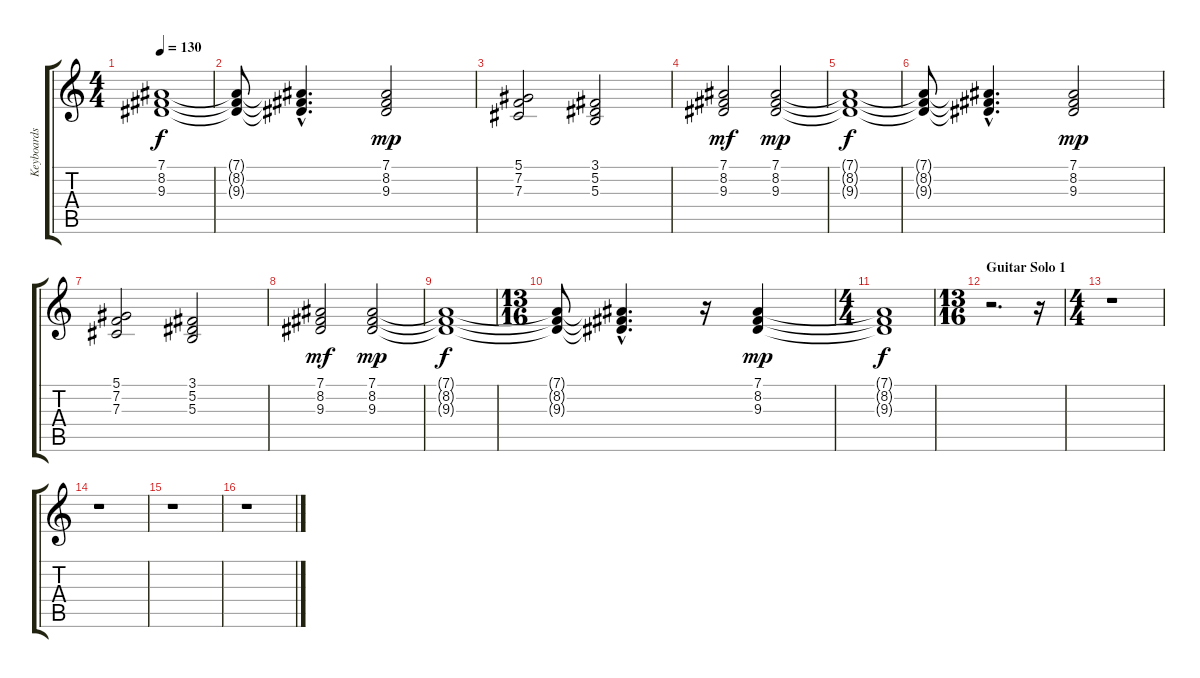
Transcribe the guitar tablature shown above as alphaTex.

\track ("Keyboards" "Keyboards") {instrument synthstrings2}
\staff {score tabs}
\tuning (Eb4 Bb3 Gb3 Db3 Ab2 Eb2) {hide}
\ts (4 4)
\tempo 130
\clef g2
\ks c
(7.1{t} 8.2{t} 9.3{t}).1{dy f} |
(7.1{t} 8.2{t} 9.3{t}).8 (7.1{hac t} 8.2{hac t} 9.3{hac t}).4{d} (7.1 8.2 9.3).2{dy mp} |
(5.1 7.2 7.3).2 (3.1 5.2 5.3).2 |
(7.1 8.2 9.3).2{dy mf} (7.1 8.2 9.3).2{dy mp} |
(7.1{t} 8.2{t} 9.3{t}).1{dy f} |
(7.1{t} 8.2{t} 9.3{t}).8 (7.1{hac t} 8.2{hac t} 9.3{hac t}).4{d} (7.1 8.2 9.3).2{dy mp} |
(5.1 7.2 7.3).2 (3.1 5.2 5.3).2 |
(7.1 8.2 9.3).2{dy mf} (7.1 8.2 9.3).2{dy mp} |
(7.1{t} 8.2{t} 9.3{t}).1{dy f} |
\ts (13 16)
(7.1{t} 8.2{t} 9.3{t}).8 (7.1{hac t} 8.2{hac t} 9.3{hac t}).4{d} r.16 (7.1 8.2 9.3).4{dy mp} |
\ts (4 4)
(7.1{t} 8.2{t} 9.3{t}).1{dy f} |
\ts (13 16)
\section ("" "Guitar Solo 1")
r.2{d} r.16 |
\ts (4 4)
r.1 |
r.1 |
r.1 |
r.1
